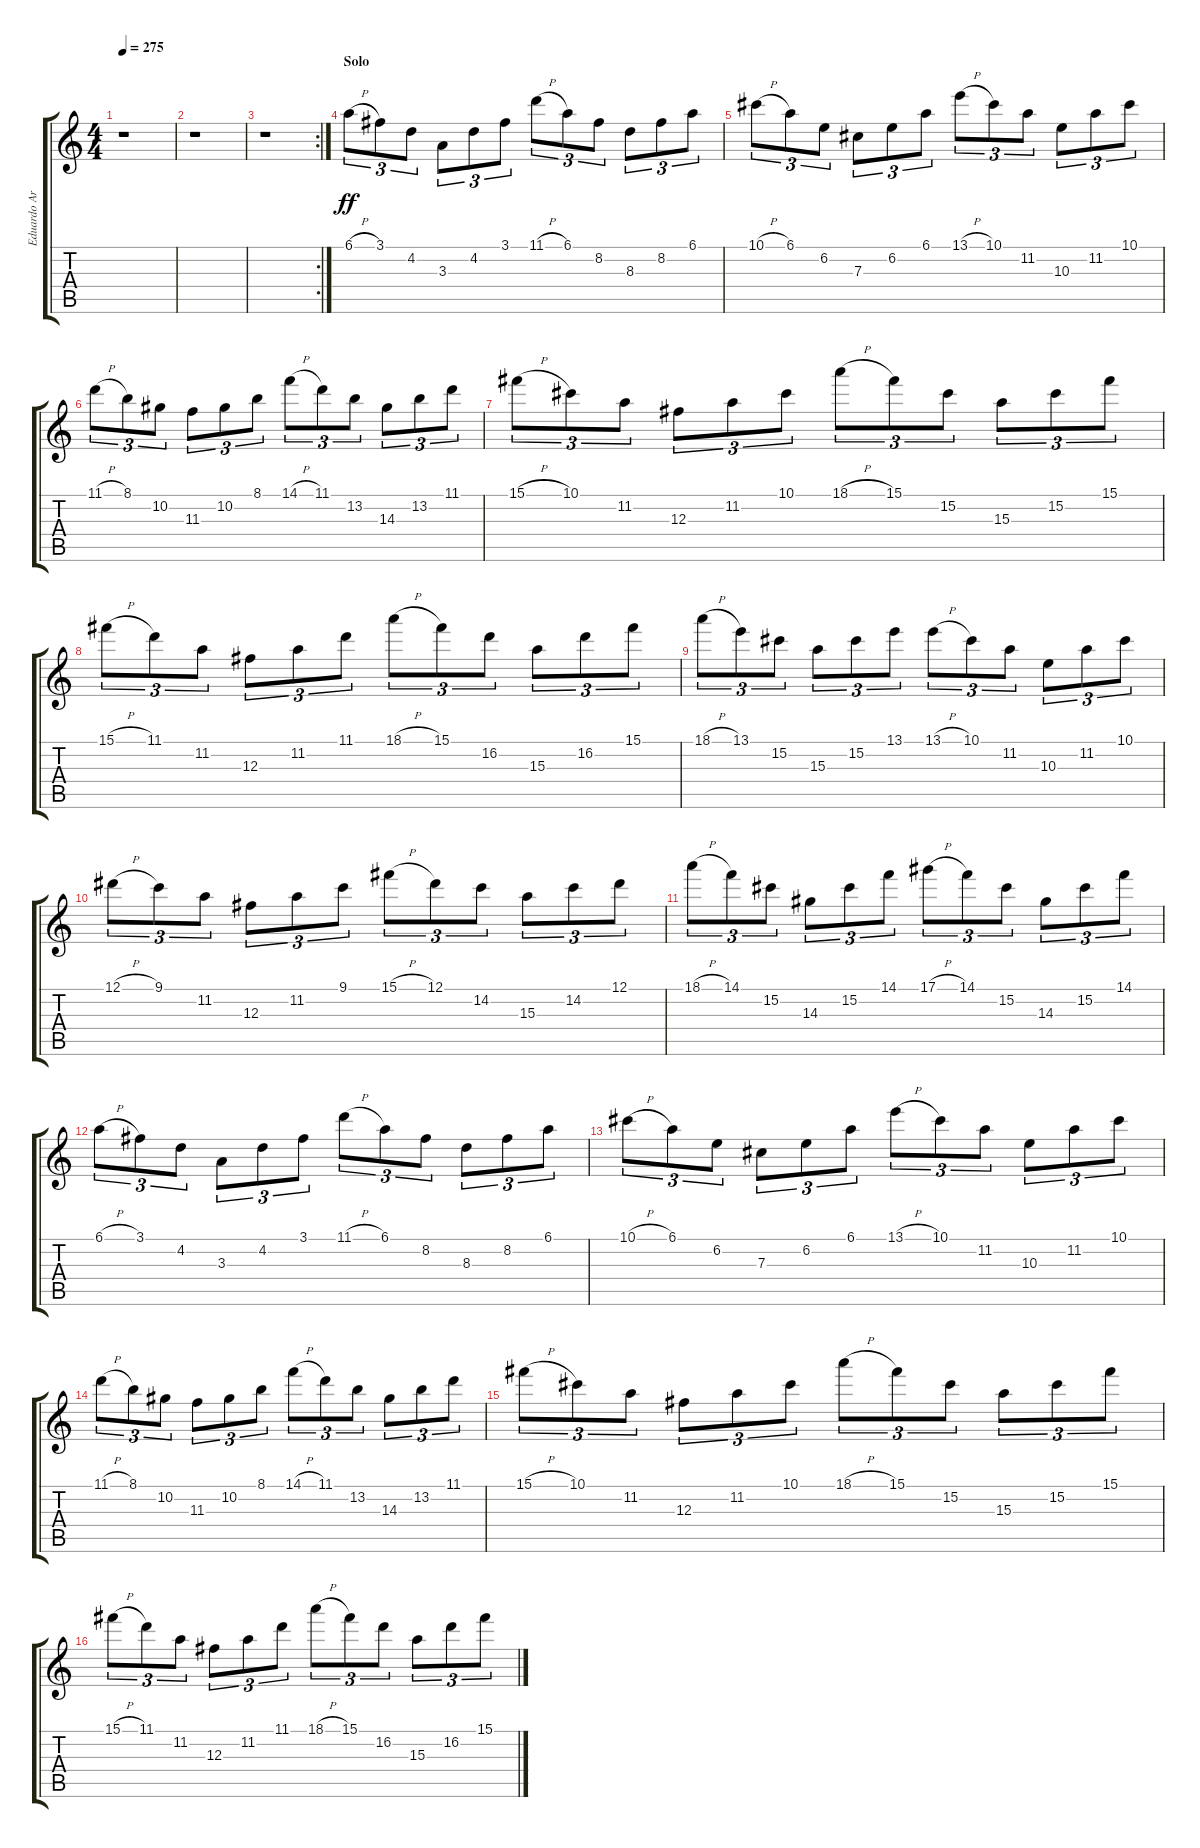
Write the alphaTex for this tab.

\track ("Eduardo Ardanuy" "Eduardo Ar") {instrument distortionguitar}
\staff {score tabs}
\tuning (Eb4 Bb3 Gb3 Db3 Ab2 Eb2) {hide}
\ts (4 4)
\tempo 275
\clef g2
\ks c
r.1{dy f} |
r.1 |
\rc 2
r.1 |
\section ("" "Solo")
6.1{h}.8{tu (3 2) dy ff} 3.1.8{tu (3 2)} 4.2.8{tu (3 2)} 3.3.8{tu (3 2)} 4.2.8{tu (3 2)} 3.1.8{tu (3 2)} 11.1{h}.8{tu (3 2)} 6.1.8{tu (3 2)} 8.2.8{tu (3 2)} 8.3.8{tu (3 2)} 8.2.8{tu (3 2)} 6.1.8{tu (3 2)} |
10.1{h}.8{tu (3 2)} 6.1.8{tu (3 2)} 6.2.8{tu (3 2)} 7.3.8{tu (3 2)} 6.2.8{tu (3 2)} 6.1.8{tu (3 2)} 13.1{h}.8{tu (3 2)} 10.1.8{tu (3 2)} 11.2.8{tu (3 2)} 10.3.8{tu (3 2)} 11.2.8{tu (3 2)} 10.1.8{tu (3 2)} |
11.1{h}.8{tu (3 2)} 8.1.8{tu (3 2)} 10.2.8{tu (3 2)} 11.3.8{tu (3 2)} 10.2.8{tu (3 2)} 8.1.8{tu (3 2)} 14.1{h}.8{tu (3 2)} 11.1.8{tu (3 2)} 13.2.8{tu (3 2)} 14.3.8{tu (3 2)} 13.2.8{tu (3 2)} 11.1.8{tu (3 2)} |
15.1{h}.8{tu (3 2)} 10.1.8{tu (3 2)} 11.2.8{tu (3 2)} 12.3.8{tu (3 2)} 11.2.8{tu (3 2)} 10.1.8{tu (3 2)} 18.1{h}.8{tu (3 2)} 15.1.8{tu (3 2)} 15.2.8{tu (3 2)} 15.3.8{tu (3 2)} 15.2.8{tu (3 2)} 15.1.8{tu (3 2)} |
15.1{h}.8{tu (3 2)} 11.1.8{tu (3 2)} 11.2.8{tu (3 2)} 12.3.8{tu (3 2)} 11.2.8{tu (3 2)} 11.1.8{tu (3 2)} 18.1{h}.8{tu (3 2)} 15.1.8{tu (3 2)} 16.2.8{tu (3 2)} 15.3.8{tu (3 2)} 16.2.8{tu (3 2)} 15.1.8{tu (3 2)} |
18.1{h}.8{tu (3 2)} 13.1.8{tu (3 2)} 15.2.8{tu (3 2)} 15.3.8{tu (3 2)} 15.2.8{tu (3 2)} 13.1.8{tu (3 2)} 13.1{h}.8{tu (3 2)} 10.1.8{tu (3 2)} 11.2.8{tu (3 2)} 10.3.8{tu (3 2)} 11.2.8{tu (3 2)} 10.1.8{tu (3 2)} |
12.1{h}.8{tu (3 2)} 9.1.8{tu (3 2)} 11.2.8{tu (3 2)} 12.3.8{tu (3 2)} 11.2.8{tu (3 2)} 9.1.8{tu (3 2)} 15.1{h}.8{tu (3 2)} 12.1.8{tu (3 2)} 14.2.8{tu (3 2)} 15.3.8{tu (3 2)} 14.2.8{tu (3 2)} 12.1.8{tu (3 2)} |
18.1{h}.8{tu (3 2)} 14.1.8{tu (3 2)} 15.2.8{tu (3 2)} 14.3.8{tu (3 2)} 15.2.8{tu (3 2)} 14.1.8{tu (3 2)} 17.1{h}.8{tu (3 2)} 14.1.8{tu (3 2)} 15.2.8{tu (3 2)} 14.3.8{tu (3 2)} 15.2.8{tu (3 2)} 14.1.8{tu (3 2)} |
6.1{h}.8{tu (3 2)} 3.1.8{tu (3 2)} 4.2.8{tu (3 2)} 3.3.8{tu (3 2)} 4.2.8{tu (3 2)} 3.1.8{tu (3 2)} 11.1{h}.8{tu (3 2)} 6.1.8{tu (3 2)} 8.2.8{tu (3 2)} 8.3.8{tu (3 2)} 8.2.8{tu (3 2)} 6.1.8{tu (3 2)} |
10.1{h}.8{tu (3 2)} 6.1.8{tu (3 2)} 6.2.8{tu (3 2)} 7.3.8{tu (3 2)} 6.2.8{tu (3 2)} 6.1.8{tu (3 2)} 13.1{h}.8{tu (3 2)} 10.1.8{tu (3 2)} 11.2.8{tu (3 2)} 10.3.8{tu (3 2)} 11.2.8{tu (3 2)} 10.1.8{tu (3 2)} |
11.1{h}.8{tu (3 2)} 8.1.8{tu (3 2)} 10.2.8{tu (3 2)} 11.3.8{tu (3 2)} 10.2.8{tu (3 2)} 8.1.8{tu (3 2)} 14.1{h}.8{tu (3 2)} 11.1.8{tu (3 2)} 13.2.8{tu (3 2)} 14.3.8{tu (3 2)} 13.2.8{tu (3 2)} 11.1.8{tu (3 2)} |
15.1{h}.8{tu (3 2)} 10.1.8{tu (3 2)} 11.2.8{tu (3 2)} 12.3.8{tu (3 2)} 11.2.8{tu (3 2)} 10.1.8{tu (3 2)} 18.1{h}.8{tu (3 2)} 15.1.8{tu (3 2)} 15.2.8{tu (3 2)} 15.3.8{tu (3 2)} 15.2.8{tu (3 2)} 15.1.8{tu (3 2)} |
15.1{h}.8{tu (3 2)} 11.1.8{tu (3 2)} 11.2.8{tu (3 2)} 12.3.8{tu (3 2)} 11.2.8{tu (3 2)} 11.1.8{tu (3 2)} 18.1{h}.8{tu (3 2)} 15.1.8{tu (3 2)} 16.2.8{tu (3 2)} 15.3.8{tu (3 2)} 16.2.8{tu (3 2)} 15.1.8{tu (3 2)}
